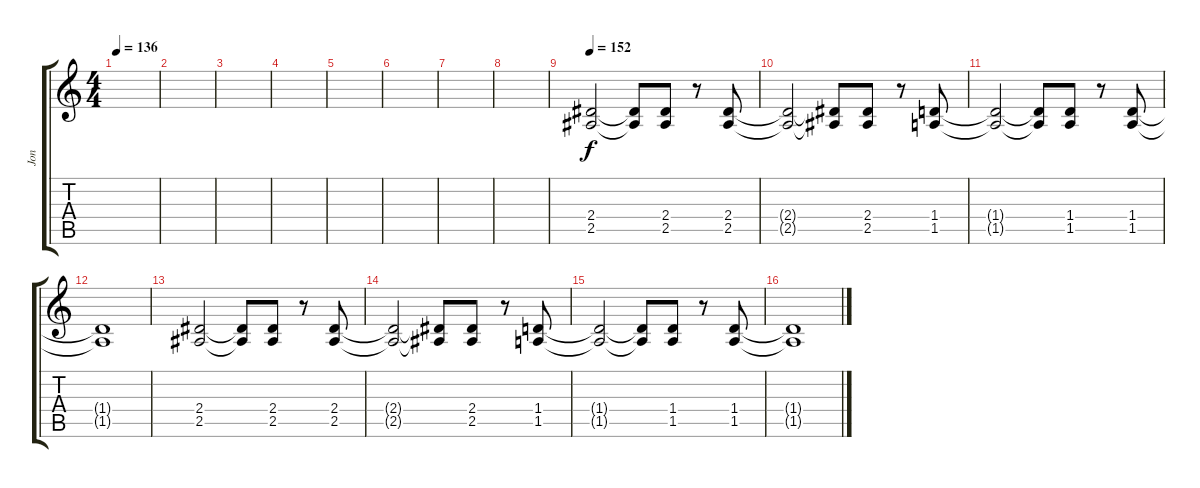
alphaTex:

\track ("Jon" "Jon") {instrument distortionguitar}
\staff {score tabs}
\tuning (Eb4 Bb3 Gb3 Db3 Ab2 Eb2) {hide}
\ts (4 4)
\tempo 136
\clef g2
\ks c
|
|
|
|
|
|
|
|
\tempo 140
\tempo 152
(2.4 2.5).2 (2.4{t} 2.5{t}).8 (2.4 2.5).8 r.8 (2.4 2.5).8 |
(2.4{t} 2.5{t}).2 (2.4{t} 2.5{t}).8 (2.4 2.5).8 r.8 (1.4 1.5).8 |
(1.4{t} 1.5{t}).2 (1.4{t} 1.5{t}).8 (1.4 1.5).8 r.8 (1.4 1.5).8 |
(1.4{t} 1.5{t}).1 |
(2.4 2.5).2 (2.4{t} 2.5{t}).8 (2.4 2.5).8 r.8 (2.4 2.5).8 |
(2.4{t} 2.5{t}).2 (2.4{t} 2.5{t}).8 (2.4 2.5).8 r.8 (1.4 1.5).8 |
(1.4{t} 1.5{t}).2 (1.4{t} 1.5{t}).8 (1.4 1.5).8 r.8 (1.4 1.5).8 |
(1.4{t} 1.5{t}).1
